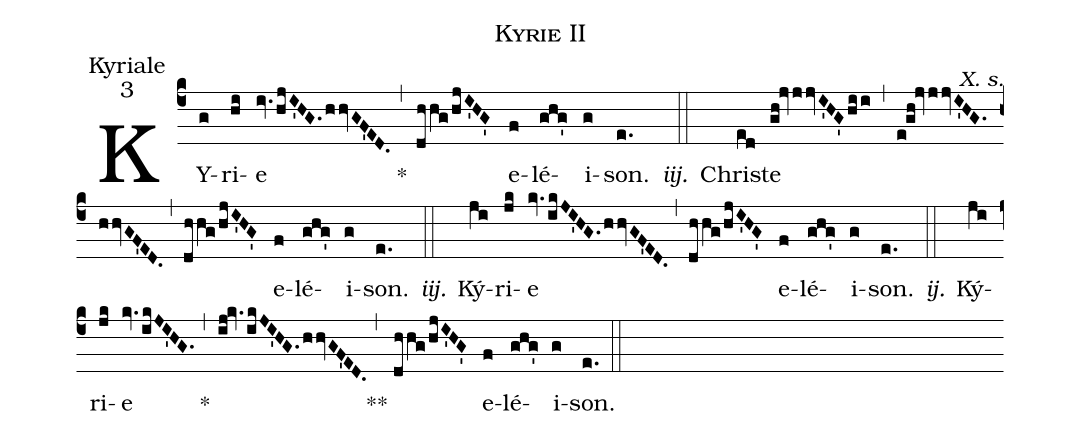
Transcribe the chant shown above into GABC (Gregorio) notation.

name:Kyrie II;
office-part:Kyriale;
mode:3;
commentary:X. s.;
%%
(c4) KY(g)ri(hi)e(iv.hjI'HG.hhvGF'ED.) ~~~~~*(,) (dhhg/hjI'HG') e(f)lé(ghg')i(g)son.(e.) <i>iij.</i>(::)
Chri(ed)ste(gh!jvjjvI'HG'hii) (,) (e!gh!jvjjvI'HG.hhvGF'ED.) (,) (dhhg/hjI'HG') e(f)lé(ghg')i(g)son.(e.) <i>iij.</i>(::)
Ký(ji)ri(jk)e(kv.ikJI'HG.hhvGF'ED.) (,) (dhhg/hjI'HG') e(f)lé(ghg')i(g)son.(e.) <i>ij.</i>(::)
Ký(ji)ri(jk)e(kv.ikJI'HG.) ~~~~~*(,) (ij!kv.ikJI'HG.hhvGF'ED.) ~~~~~**(,) (dhhg/hjI'HG') e(f)lé(ghg')i(g)son.(e.) (::)
